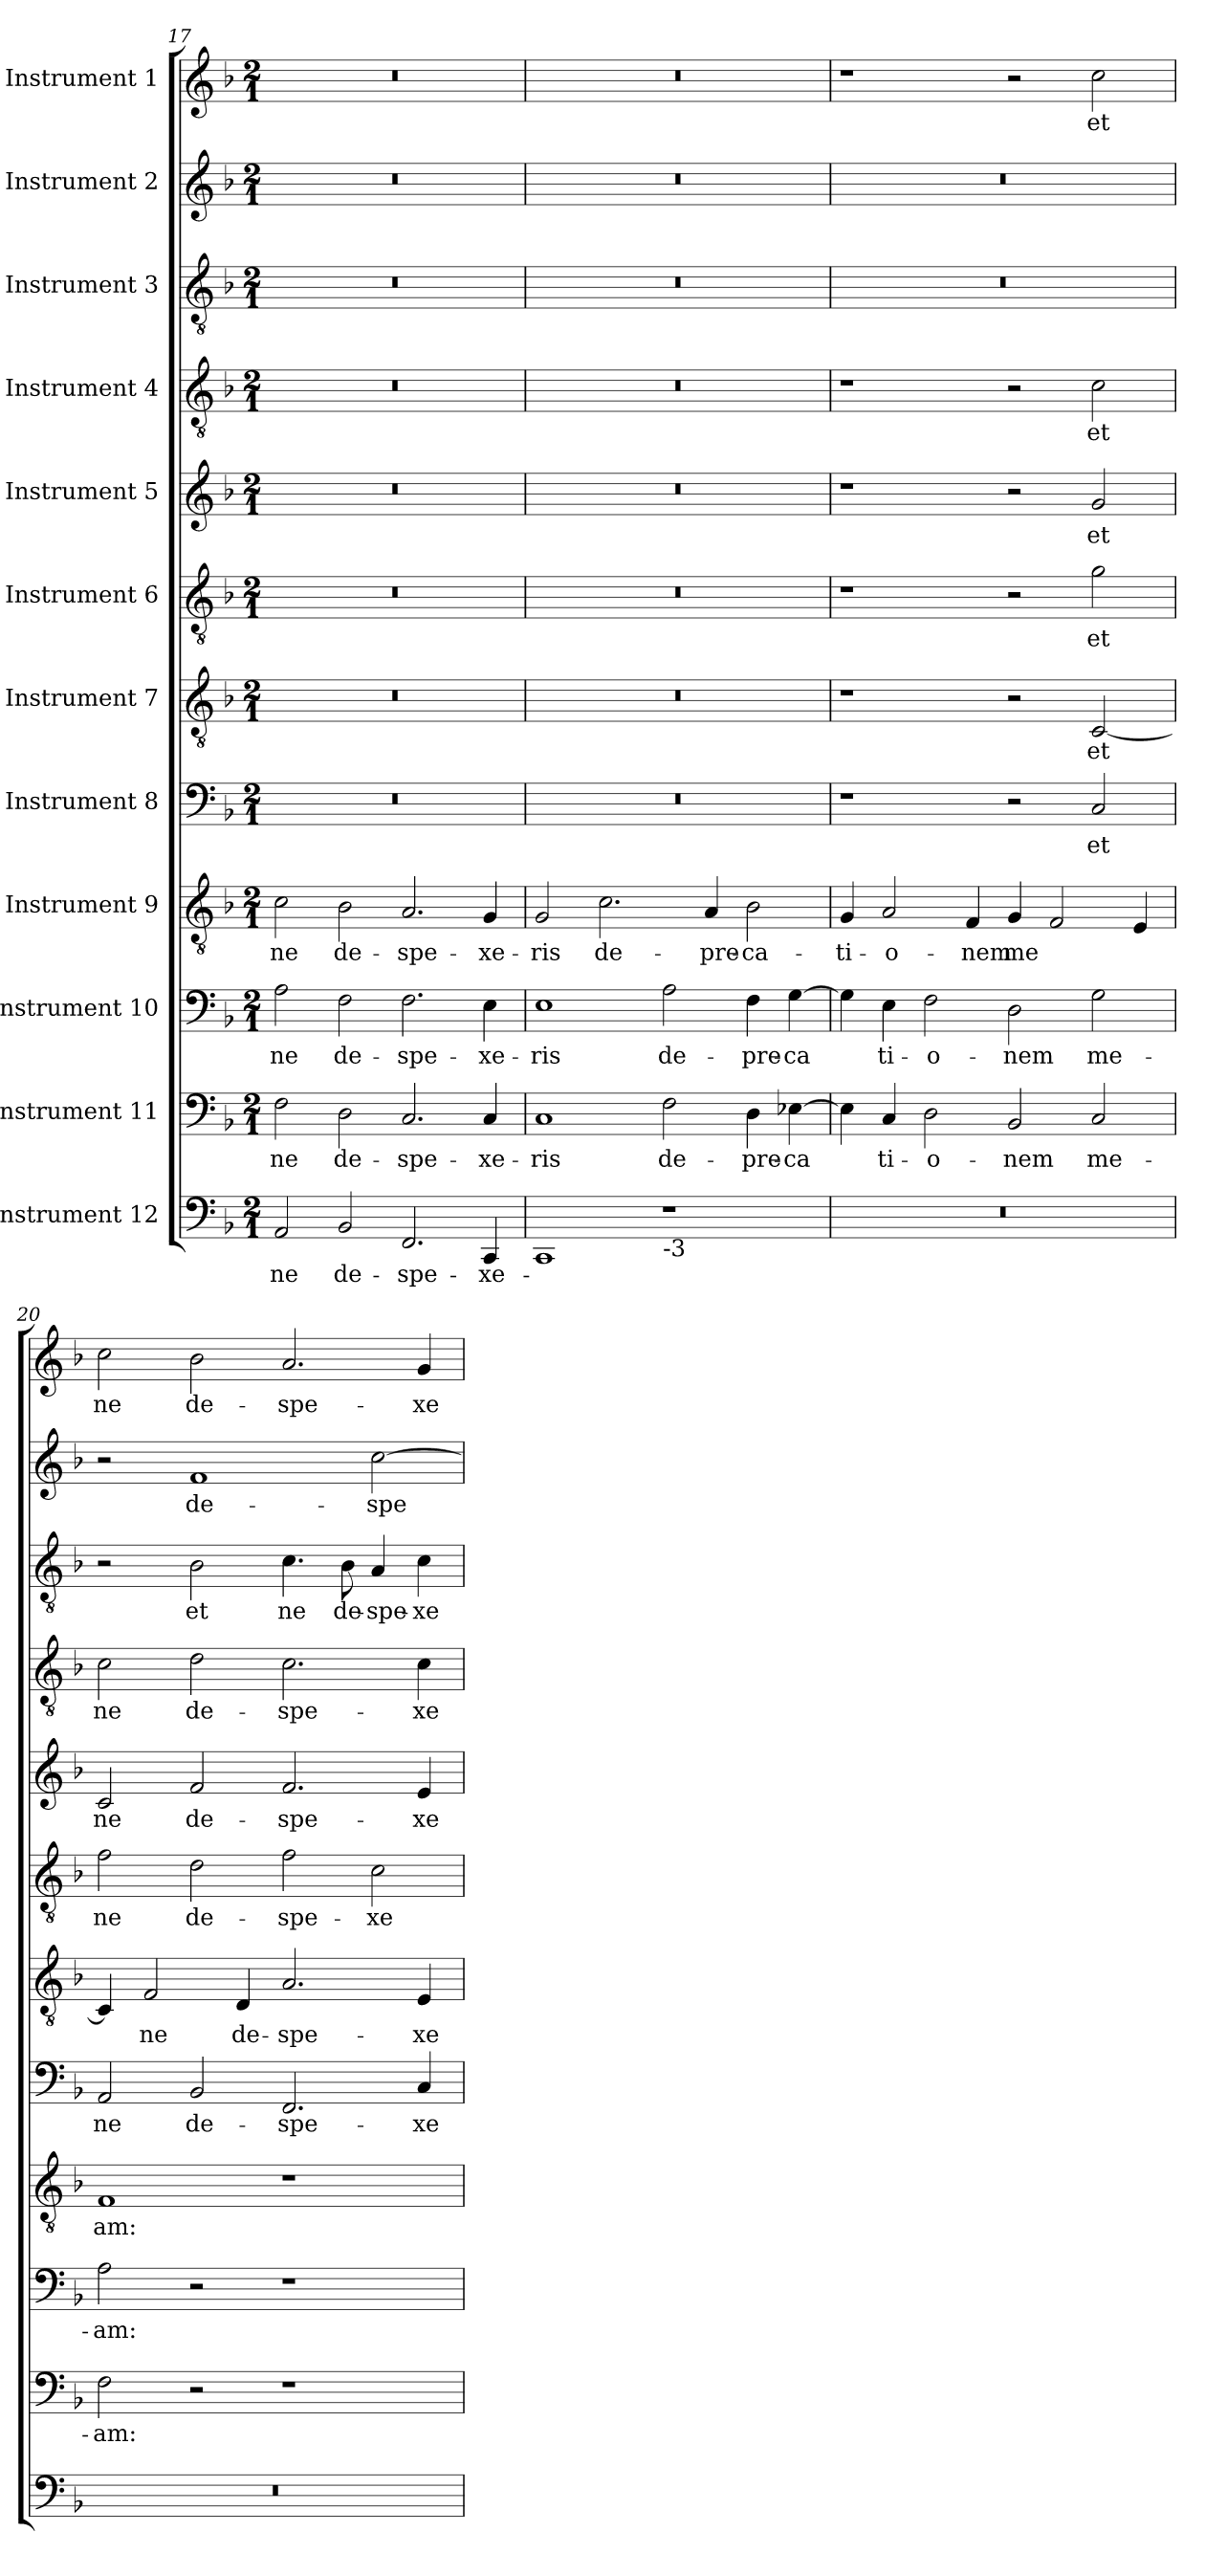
**kern	**text	**kern	**text	**kern	**text	**kern	**text	**kern	**text	**kern	**text	**kern	**text	**kern	**text	**kern	**text	**kern	**text	**kern	**text	**kern	**text
*part12	*part12	*part11	*part11	*part10	*part10	*part9	*part9	*part8	*part8	*part7	*part7	*part6	*part6	*part5	*part5	*part4	*part4	*part3	*part3	*part2	*part2	*part1	*part1
*staff12	*staff12	*staff11	*staff11	*staff10	*staff10	*staff9	*staff9	*staff8	*staff8	*staff7	*staff7	*staff6	*staff6	*staff5	*staff5	*staff4	*staff4	*staff3	*staff3	*staff2	*staff2	*staff1	*staff1
*I"Instrument 12	*	*I"Instrument 11	*	*I"Instrument 10	*	*I"Instrument 9	*	*I"Instrument 8	*	*I"Instrument 7	*	*I"Instrument 6	*	*I"Instrument 5	*	*I"Instrument 4	*	*I"Instrument 3	*	*I"Instrument 2	*	*I"Instrument 1	*
*clefF4	*	*clefF4	*	*clefF4	*	*clefGv2	*	*clefF4	*	*clefGv2	*	*clefGv2	*	*clefG2	*	*clefGv2	*	*clefGv2	*	*clefG2	*	*clefG2	*
*k[b-]	*	*k[b-]	*	*k[b-]	*	*k[b-]	*	*k[b-]	*	*k[b-]	*	*k[b-]	*	*k[b-]	*	*k[b-]	*	*k[b-]	*	*k[b-]	*	*k[b-]	*
*F:	*	*F:	*	*F:	*	*F:	*	*F:	*	*F:	*	*F:	*	*F:	*	*F:	*	*F:	*	*F:	*	*F:	*
*M2/1	*	*M2/1	*	*M2/1	*	*M2/1	*	*M2/1	*	*M2/1	*	*M2/1	*	*M2/1	*	*M2/1	*	*M2/1	*	*M2/1	*	*M2/1	*
=17	=17	=17	=17	=17	=17	=17	=17	=17	=17	=17	=17	=17	=17	=17	=17	=17	=17	=17	=17	=17	=17	=17	=17
!	!LO:LY:b:cj	!	!LO:LY:b:cj	!	!LO:LY:b:cj	!	!LO:LY:b:cj	!	!	!	!	!	!	!	!	!	!	!	!	!	!	!	!
2AA/	ne	2F\	ne	2A\	ne	2c\	ne	0r	.	0r	.	0r	.	0r	.	0r	.	0r	.	0r	.	0r	.
!	!LO:LY:b:cj	!	!LO:LY:b:cj	!	!LO:LY:b:cj	!	!LO:LY:b:cj	!	!	!	!	!	!	!	!	!	!	!	!	!	!	!	!
2BB-/	de-	2D\	de-	2F\	de-	2B-\	de-	.	.	.	.	.	.	.	.	.	.	.	.	.	.	.	.
!	!LO:LY:b:cj	!	!LO:LY:b:cj	!	!LO:LY:b:cj	!	!LO:LY:b:cj	!	!	!	!	!	!	!	!	!	!	!	!	!	!	!	!
2.FF/	-spe-	2.C/	-spe-	2.F\	-spe-	2.A/	-spe-	.	.	.	.	.	.	.	.	.	.	.	.	.	.	.	.
!	!LO:LY:b:cj	!	!LO:LY:b:cj	!	!LO:LY:b:cj	!	!LO:LY:b:cj	!	!	!	!	!	!	!	!	!	!	!	!	!	!	!	!
4CC/	-xe-	4C/	-xe-	4E\	-xe-	4G/	-xe-	.	.	.	.	.	.	.	.	.	.	.	.	.	.	.	.
=18	=18	=18	=18	=18	=18	=18	=18	=18	=18	=18	=18	=18	=18	=18	=18	=18	=18	=18	=18	=18	=18	=18	=18
!	!	!	!LO:LY:b:cj	!	!LO:LY:b:cj	!	!LO:LY:b:cj	!	!	!	!	!	!	!	!	!	!	!	!	!	!	!	!
1CC	.	1C	-ris	1E	-ris	2G/	-ris	0r	.	0r	.	0r	.	0r	.	0r	.	0r	.	0r	.	0r	.
!	!	!	!	!	!	!	!LO:LY:b:cj	!	!	!	!	!	!	!	!	!	!	!	!	!	!	!	!
.	.	.	.	.	.	2.c\	de-	.	.	.	.	.	.	.	.	.	.	.	.	.	.	.	.
!LO:TX:b:t=-3	!	!	!	!	!	!	!	!	!	!	!	!	!	!	!	!	!	!	!	!	!	!	!
!	!	!	!LO:LY:b:cj	!	!LO:LY:b:cj	!	!	!	!	!	!	!	!	!	!	!	!	!	!	!	!	!	!
1r	.	2F\	de-	2A\	de-	.	.	.	.	.	.	.	.	.	.	.	.	.	.	.	.	.	.
!	!	!	!	!	!	!	!LO:LY:b:cj	!	!	!	!	!	!	!	!	!	!	!	!	!	!	!	!
.	.	.	.	.	.	4A/	-pre-	.	.	.	.	.	.	.	.	.	.	.	.	.	.	.	.
!	!	!	!LO:LY:b:cj	!	!LO:LY:b:cj	!	!LO:LY:b:cj	!	!	!	!	!	!	!	!	!	!	!	!	!	!	!	!
.	.	4D\	-pre-	4F\	-pre-	2B-\	-ca-	.	.	.	.	.	.	.	.	.	.	.	.	.	.	.	.
!	!	!	!LO:LY:b:cj	!	!LO:LY:b:cj	!	!	!	!	!	!	!	!	!	!	!	!	!	!	!	!	!	!
.	.	[>4E-X\	-ca-	[>4G\	-ca-	.	.	.	.	.	.	.	.	.	.	.	.	.	.	.	.	.	.
=19	=19	=19	=19	=19	=19	=19	=19	=19	=19	=19	=19	=19	=19	=19	=19	=19	=19	=19	=19	=19	=19	=19	=19
!	!	!	!LO:LY:b:cj	!	!LO:LY:b:cj	!	!LO:LY:b:cj	!	!	!	!	!	!	!	!	!	!	!	!	!	!	!	!
0r	.	4E-\]	--	4G\]	--	4G/	-ti-	1r	.	1r	.	1r	.	1r	.	1r	.	0r	.	0r	.	1r	.
!	!	!	!LO:LY:b:cj	!	!LO:LY:b:cj	!	!LO:LY:b:cj	!	!	!	!	!	!	!	!	!	!	!	!	!	!	!	!
.	.	4C/	-ti-	4E\	-ti-	2A/	-o-	.	.	.	.	.	.	.	.	.	.	.	.	.	.	.	.
!	!	!	!LO:LY:b:cj	!	!LO:LY:b:cj	!	!	!	!	!	!	!	!	!	!	!	!	!	!	!	!	!	!
.	.	2D\	-o-	2F\	-o-	.	.	.	.	.	.	.	.	.	.	.	.	.	.	.	.	.	.
!	!	!	!	!	!	!	!LO:LY:b:cj	!	!	!	!	!	!	!	!	!	!	!	!	!	!	!	!
.	.	.	.	.	.	4F/	-nem	.	.	.	.	.	.	.	.	.	.	.	.	.	.	.	.
!	!	!	!LO:LY:b:cj	!	!LO:LY:b:cj	!	!LO:LY:b:cj	!	!	!	!	!	!	!	!	!	!	!	!	!	!	!	!
.	.	2BB-/	-nem	2D\	-nem	4G/	me-	2r	.	2r	.	2r	.	2r	.	2r	.	.	.	.	.	2r	.
!	!	!	!	!	!	!	!LO:LY:b:cj	!	!	!	!	!	!	!	!	!	!	!	!	!	!	!	!
.	.	.	.	.	.	2F/	--	.	.	.	.	.	.	.	.	.	.	.	.	.	.	.	.
!	!	!	!LO:LY:b:cj	!	!LO:LY:b:cj	!	!	!	!LO:LY:b:cj	!	!LO:LY:b:cj	!	!LO:LY:b:cj	!	!LO:LY:b:cj	!	!LO:LY:b:cj	!	!	!	!	!	!LO:LY:b:cj
.	.	2C/	me-	2G\	me-	.	.	2C/	et	[<2C/	et	2g\	et	2g/	et	2c\	et	.	.	.	.	2cc\	et
!	!	!	!	!	!	!	!LO:LY:b:cj	!	!	!	!	!	!	!	!	!	!	!	!	!	!	!	!
.	.	.	.	.	.	4E/	--	.	.	.	.	.	.	.	.	.	.	.	.	.	.	.	.
=20	=20	=20	=20	=20	=20	=20	=20	=20	=20	=20	=20	=20	=20	=20	=20	=20	=20	=20	=20	=20	=20	=20	=20
!	!	!	!LO:LY:b:cj	!	!LO:LY:b:cj	!	!LO:LY:b:cj	!	!LO:LY:b:cj	!	!LO:LY:b:cj	!	!LO:LY:b:cj	!	!LO:LY:b:cj	!	!LO:LY:b:cj	!	!	!	!	!	!LO:LY:b:cj
0r	.	2F\	-am:	2A\	-am:	1F	-am:	2AA/	ne	4C/]	.	2f\	ne	2c/	ne	2c\	ne	2r	.	2r	.	2cc\	ne
!	!	!	!	!	!	!	!	!	!	!	!LO:LY:b:cj	!	!	!	!	!	!	!	!	!	!	!	!
.	.	.	.	.	.	.	.	.	.	2F/	ne	.	.	.	.	.	.	.	.	.	.	.	.
!	!	!	!	!	!	!	!	!	!LO:LY:b:cj	!	!	!	!LO:LY:b:cj	!	!LO:LY:b:cj	!	!LO:LY:b:cj	!	!LO:LY:b:cj	!	!LO:LY:b:cj	!	!LO:LY:b:cj
.	.	2r	.	2r	.	.	.	2BB-/	de-	.	.	2d\	de-	2f/	de-	2d\	de-	2B-\	et	1f	de-	2b-\	de-
!	!	!	!	!	!	!	!	!	!	!	!LO:LY:b:cj	!	!	!	!	!	!	!	!	!	!	!	!
.	.	.	.	.	.	.	.	.	.	4D/	de-	.	.	.	.	.	.	.	.	.	.	.	.
!	!	!	!	!	!	!	!	!	!LO:LY:b:cj	!	!LO:LY:b:cj	!	!LO:LY:b:cj	!	!LO:LY:b:cj	!	!LO:LY:b:cj	!	!LO:LY:b:cj	!	!	!	!LO:LY:b:cj
.	.	1r	.	1r	.	1r	.	2.FF/	-spe-	2.A/	-spe-	2f\	-spe-	2.f/	-spe-	2.c\	-spe-	4.c\	ne	.	.	2.a/	-spe-
!	!	!	!	!	!	!	!	!	!	!	!	!	!	!	!	!	!	!	!LO:LY:b:cj	!	!	!	!
.	.	.	.	.	.	.	.	.	.	.	.	.	.	.	.	.	.	8B-\	de-	.	.	.	.
!	!	!	!	!	!	!	!	!	!	!	!	!	!LO:LY:b:cj	!	!	!	!	!	!LO:LY:b:cj	!	!LO:LY:b:cj	!	!
.	.	.	.	.	.	.	.	.	.	.	.	2c\	-xe-	.	.	.	.	4A/	-spe-	[>2cc\	-spe-	.	.
!	!	!	!	!	!	!	!	!	!LO:LY:b:cj	!	!LO:LY:b:cj	!	!	!	!LO:LY:b:cj	!	!LO:LY:b:cj	!	!LO:LY:b:cj	!	!	!	!LO:LY:b:cj
.	.	.	.	.	.	.	.	4C/	-xe-	4E/	-xe-	.	.	4e/	-xe-	4c\	-xe-	4c\	-xe-	.	.	4g/	-xe-
=	=	=	=	=	=	=	=	=	=	=	=	=	=	=	=	=	=	=	=	=	=	=	=
*-	*-	*-	*-	*-	*-	*-	*-	*-	*-	*-	*-	*-	*-	*-	*-	*-	*-	*-	*-	*-	*-	*-	*-
